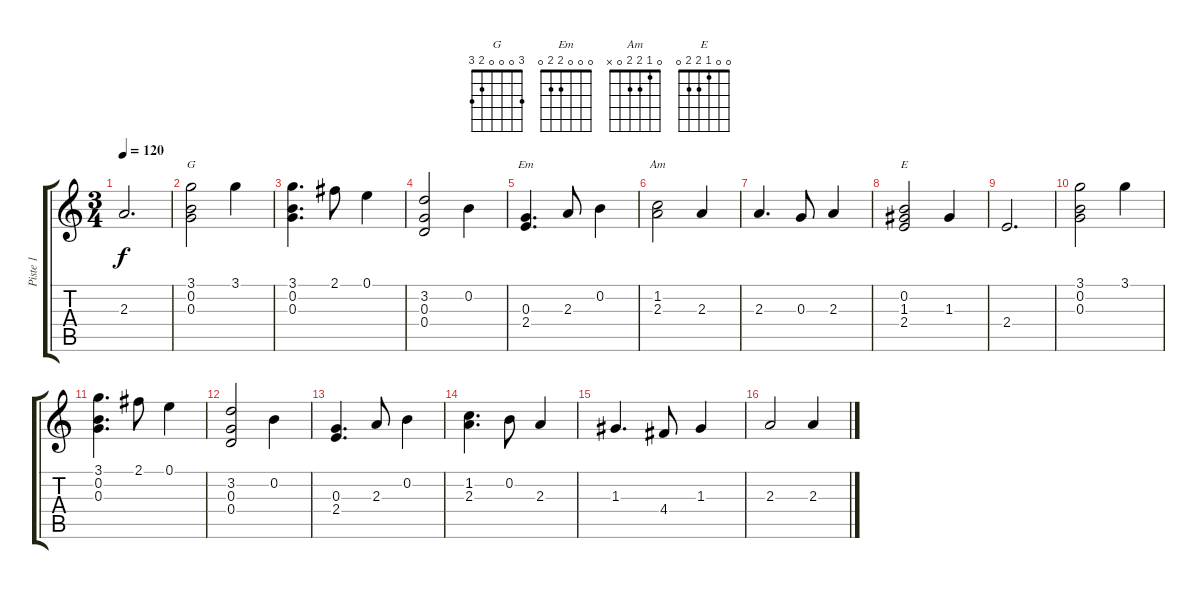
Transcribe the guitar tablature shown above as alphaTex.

\track ("Piste 1" "Piste 1") {instrument acousticguitarnylon}
\staff {score tabs}
\tuning (E4 B3 G3 D3 A2 E2) {hide}
\chord ("G" 3 0 0 0 2 3)
\chord ("Em" 0 0 0 2 2 0)
\chord ("Am" 0 1 2 2 0 x)
\chord ("E" 0 0 1 2 2 0)
\ts (3 4)
\tempo 120
\clef g2
\ks c
2.3.2{d dy f} |
(3.1 0.2 0.3).2{ch "G"} 3.1.4 |
(3.1 0.2 0.3).4{d} 2.1.8 0.1.4 |
(3.2 0.3 0.4).2 0.2.4 |
(0.3 2.4).4{d ch "Em"} 2.3.8 0.2.4 |
(1.2 2.3).2{ch "Am"} 2.3.4 |
2.3.4{d} 0.3.8 2.3.4 |
(0.2 1.3 2.4).2{ch "E"} 1.3.4 |
2.4.2{d} |
(3.1 0.2 0.3).2 3.1.4 |
(3.1 0.2 0.3).4{d} 2.1.8 0.1.4 |
(3.2 0.3 0.4).2 0.2.4 |
(0.3 2.4).4{d} 2.3.8 0.2.4 |
(1.2 2.3).4{d} 0.2.8 2.3.4 |
1.3.4{d} 4.4.8 1.3.4 |
2.3.2 2.3.4
